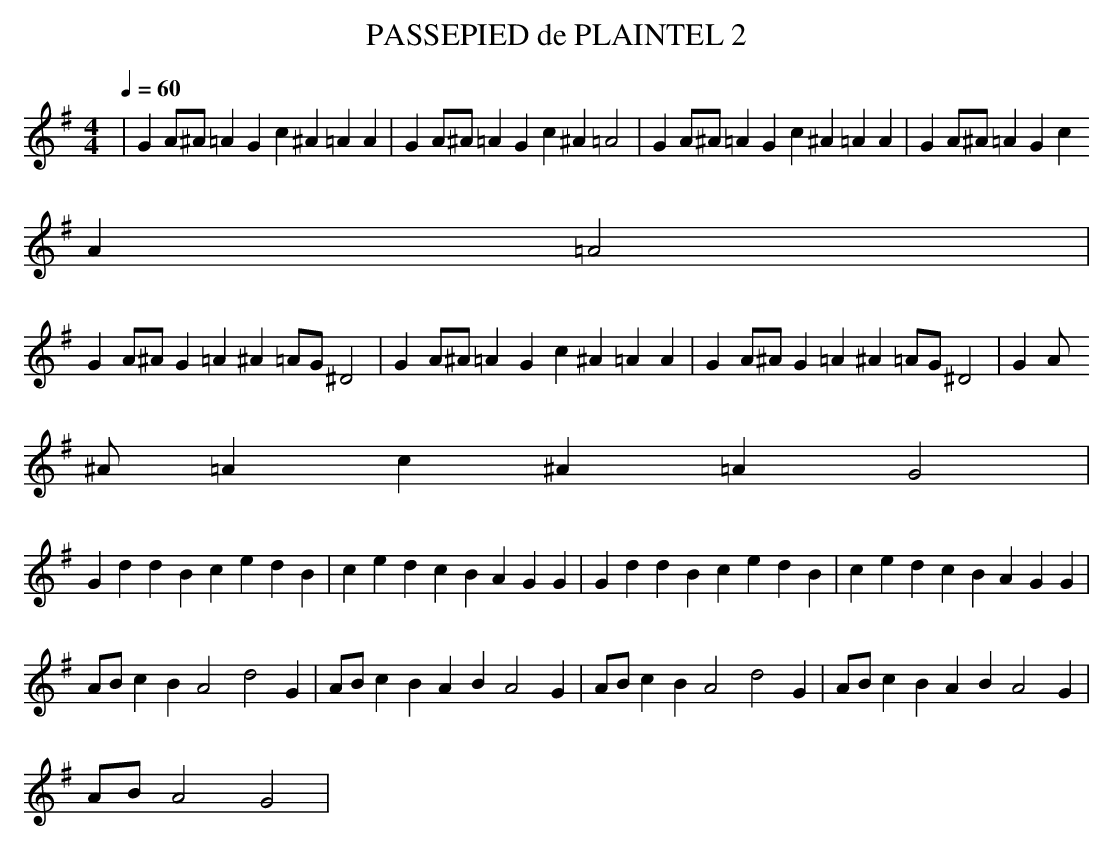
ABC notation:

X:1
T:PASSEPIED de PLAINTEL 2
M:4/4
L:1/4
Q:1/4=60
K:G
|GA/2^A/2=AG c^A=AA|GA/2^A/2=AG c^A=A2|GA/2^A/2=AG c^A=AA|GA/2^A/2=AG c^
A=A2|
GA/2^A/2G=A ^A=A/2G/2^D2|GA/2^A/2=AG c^A=AA|GA/2^A/2G=A ^A=A/2G/2^D2|GA/
2^A/2=Ac ^A=AG2|
GddB cedB|cedc BAGG|GddB cedB|cedc BAGG|
A/2B/2cBA2d2G|A/2B/2cBA BA2G|A/2B/2cBA2d2G|A/2B/2cBA BA2G|
A/2B/2A2G2|
